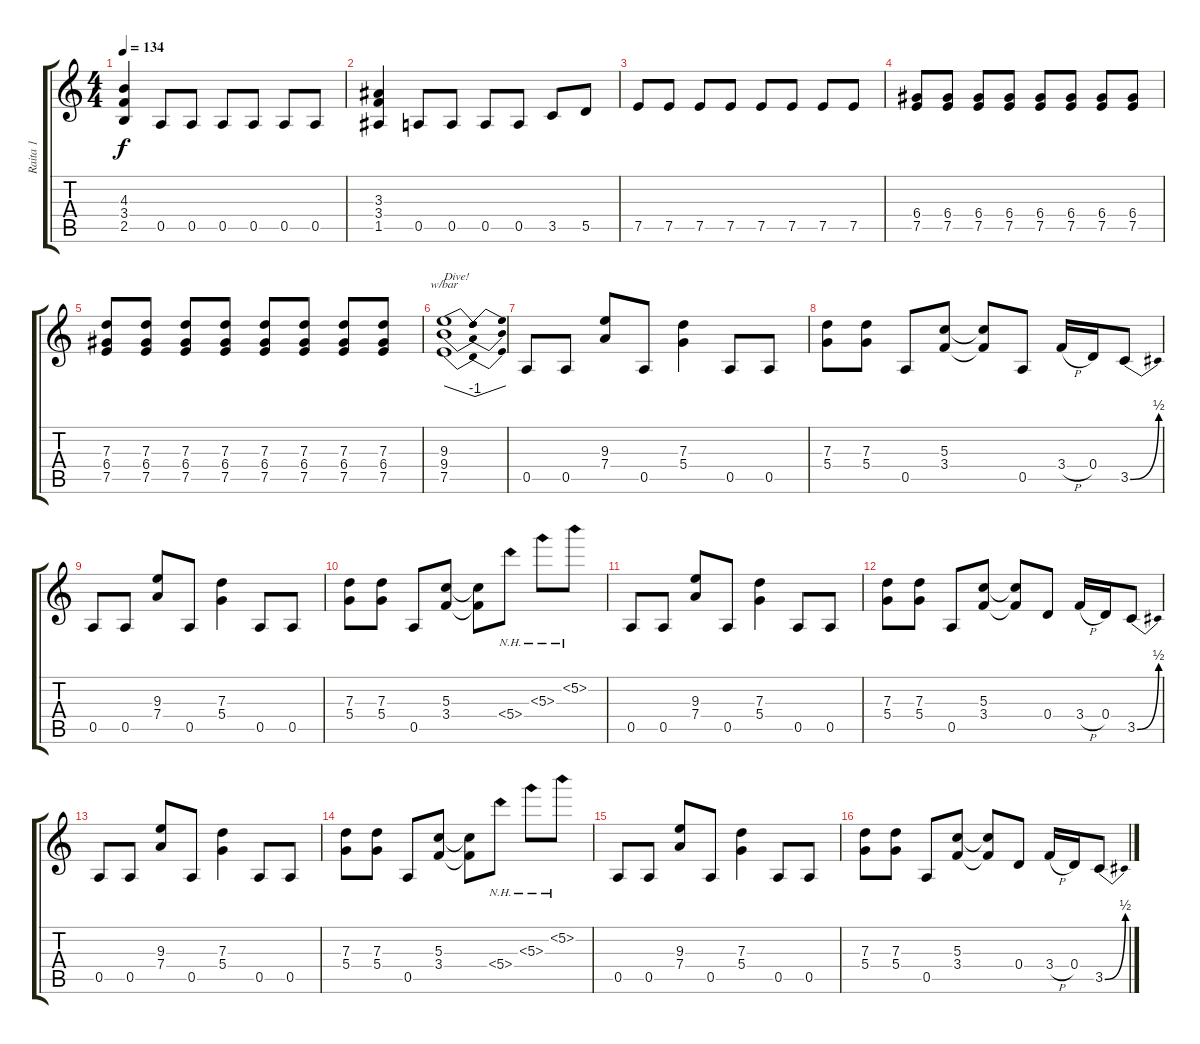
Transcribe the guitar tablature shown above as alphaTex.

\track ("Raita 1" "Raita 1") {instrument distortionguitar}
\staff {score tabs}
\tuning (E4 B3 G3 D3 A2 E2) {hide}
\ts (4 4)
\tempo 134
\clef g2
\ks c
(4.3 3.4 2.5).4{dy f} 0.5.8 0.5.8 0.5.8 0.5.8 0.5.8 0.5.8 |
(3.3 3.4 1.5).4 0.5.8 0.5.8 0.5.8 0.5.8 3.5.8 5.5.8 |
7.5.8 7.5.8 7.5.8 7.5.8 7.5.8 7.5.8 7.5.8 7.5.8 |
(6.4 7.5).8 (6.4 7.5).8 (6.4 7.5).8 (6.4 7.5).8 (6.4 7.5).8 (6.4 7.5).8 (6.4 7.5).8 (6.4 7.5).8 |
(7.3 6.4 7.5).8 (7.3 6.4 7.5).8 (7.3 6.4 7.5).8 (7.3 6.4 7.5).8 (7.3 6.4 7.5).8 (7.3 6.4 7.5).8 (7.3 6.4 7.5).8 (7.3 6.4 7.5).8 |
(9.3 9.4 7.5).1{tbe (dip default 0 0 30 -4 60 0) txt "Dive!"} |
0.5.8 0.5.8 (9.3 7.4).8 0.5.8 (7.3 5.4).4 0.5.8 0.5.8 |
(7.3 5.4).8 (7.3 5.4).8 0.5.8 (5.3 3.4).8 (5.3{t} 3.4{t}).8 0.5.8 3.4{h}.16 0.4.16 3.5{be (bend 0 0 60 2)}.8 |
0.5.8 0.5.8 (9.3 7.4).8 0.5.8 (7.3 5.4).4 0.5.8 0.5.8 |
(7.3 5.4).8 (7.3 5.4).8 0.5.8 (5.3 3.4).8 (5.3{t} 3.4{t}).8 5.4{nh}.8 5.3{nh}.8 5.2{nh}.8 |
0.5.8 0.5.8 (9.3 7.4).8 0.5.8 (7.3 5.4).4 0.5.8 0.5.8 |
(7.3 5.4).8 (7.3 5.4).8 0.5.8 (5.3 3.4).8 (5.3{t} 3.4{t}).8 0.4.8 3.4{h}.16 0.4.16 3.5{be (bend 0 0 60 2)}.8 |
0.5.8 0.5.8 (9.3 7.4).8 0.5.8 (7.3 5.4).4 0.5.8 0.5.8 |
(7.3 5.4).8 (7.3 5.4).8 0.5.8 (5.3 3.4).8 (5.3{t} 3.4{t}).8 5.4{nh}.8 5.3{nh}.8 5.2{nh}.8 |
0.5.8 0.5.8 (9.3 7.4).8 0.5.8 (7.3 5.4).4 0.5.8 0.5.8 |
(7.3 5.4).8 (7.3 5.4).8 0.5.8 (5.3 3.4).8 (5.3{t} 3.4{t}).8 0.4.8 3.4{h}.16 0.4.16 3.5{be (bend 0 0 60 2)}.8
